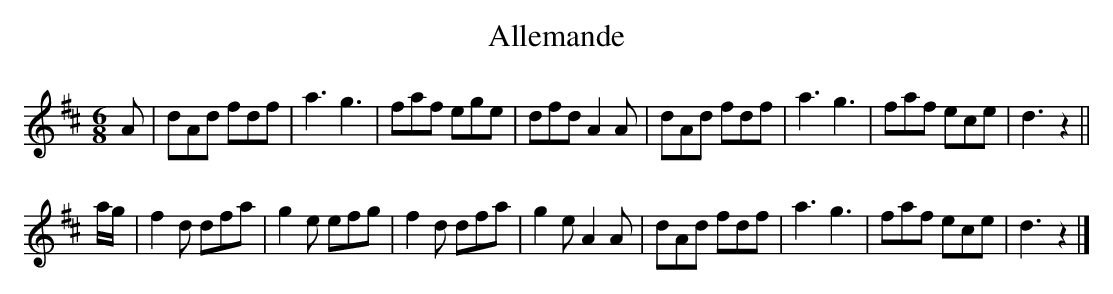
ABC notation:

X:1
T:Allemande
M:6/8
K:Dmaj
L:1/8
A|dAd fdf|a3 g3|faf ege|dfd A2A|dAd fdf|a3 g3|faf ece|d3 z2||
a/2g/2|f2d dfa|g2e efg|f2d dfa|g2e A2A|dAd fdf|a3 g3|faf ece|d3 z2|]
